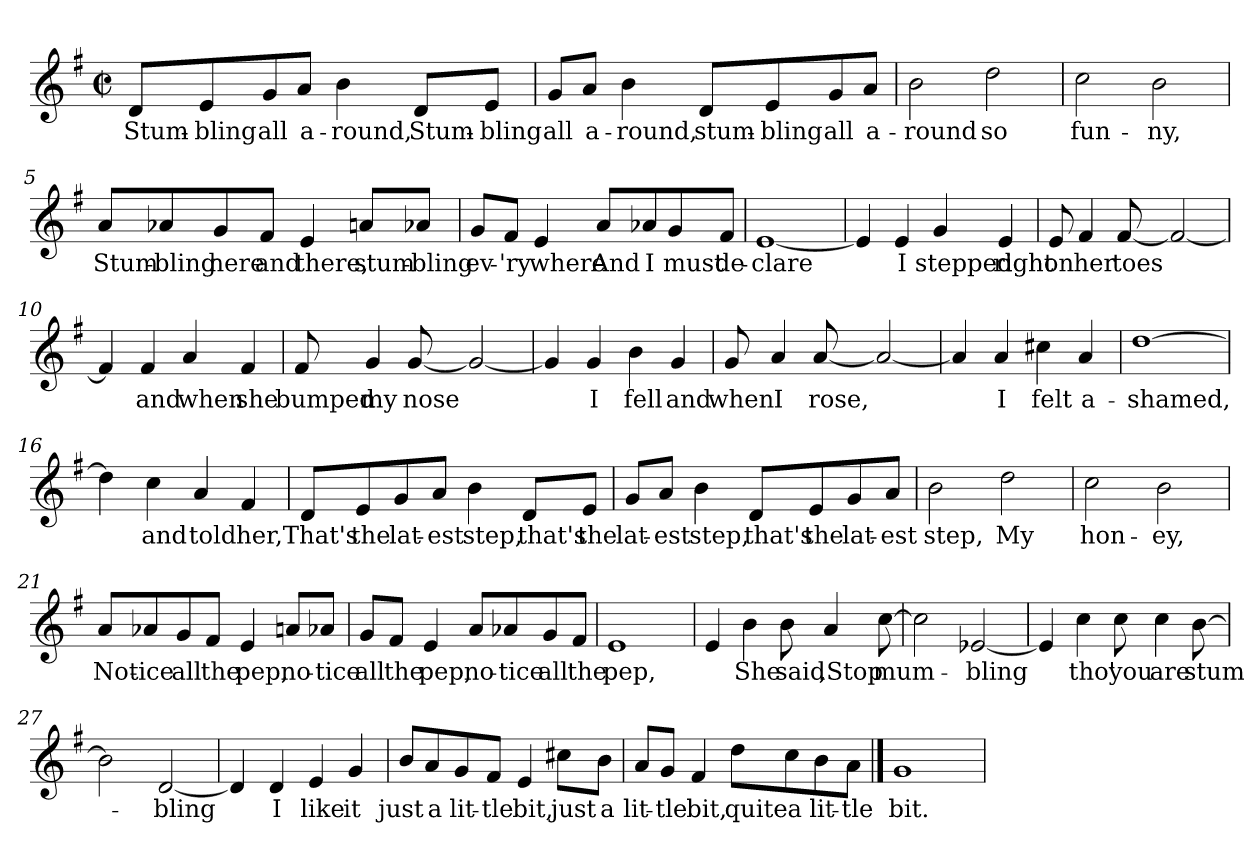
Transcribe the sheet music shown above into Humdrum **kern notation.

**kern	**text
*part1	*part1
*staff1	*staff1
*clefG2	*
*k[f#]	*
*G:	*
*M2/2	*
*met(c|)	*
=1	=1
8d/L	Stum-
8e/	-bling
8g/	all
8a/J	a-
4b\	-round,
8d/L	Stum-
8e/J	-bling
=2	=2
8g/L	all
8a/J	a-
4b\	-round,
8d/L	stum-
8e/	-bling
8g/	all
8a/J	a-
=3	=3
2b\	-round
2dd\	so
=4	=4
2cc\	fun-
2b\	-ny,
!!LO:LB:g=z
=5	=5
8a/L	Stum-
8a-X/	-bling
8g/	here
8f#/J	and
4e/	there,
8an/L	stum-
8a-X/J	-bling
=6	=6
8g/L	ev-
8f#/J	-'ry
4e/	where
8a/L	And
8a-X/	I
8g/	must
8f#/J	de-
=7	=7
[1e	-clare
=8	=8
4e/]	.
4e/	I
4g/	stepped
4e/	right
!!LO:LB:g=z
=9	=9
8e/	on
4f#/	her
[8f#/	toes
2f#/_	.
=10	=10
4f#/]	.
4f#/	and
4a/	when
4f#/	she
=11	=11
8f#/	bumped
4g/	my
[8g/	nose
2g/_	.
=12	=12
4g/]	.
4g/	I
4b\	fell
4g/	and
!!LO:LB:g=z
=13	=13
8g/	when
4a/	I
[8a/	rose,
2a/_	.
=14	=14
4a/]	.
4a/	I
4cc#X\	felt
4a/	a-
=15	=15
[1dd	-shamed,
=16	=16
4dd\]	.
4cc\	and
4a/	told
4f#/	her,
!!LO:LB:g=z
=17	=17
8d/L	That's
8e/	the
8g/	lat-
8a/J	-est
4b\	step,
8d/L	that's
8e/J	the
=18	=18
8g/L	lat-
8a/J	-est
4b\	step,
8d/L	that's
8e/	the
8g/	lat-
8a/J	-est
=19	=19
2b\	step,
2dd\	My
=20	=20
2cc\	hon-
2b\	-ey,
!!LO:LB:g=z
=21	=21
8a/L	Not-
8a-X/	-ice
8g/	all
8f#/J	the
4e/	pep,
8an/L	no-
8a-X/J	-tice
=22	=22
8g/L	all
8f#/J	the
4e/	pep,
8a/L	no-
8a-X/	-tice
8g/	all
8f#/J	the
=23	=23
1e	pep,
=24	=24
4e/	.
4b\	She
8b\	said
4a/	,Stop
[8cc\	mum-
=25	=25
2cc\]	.
[2e-X/	-bling
!!LO:LB:g=z
=26	=26
4e-/]	.
4cc\	tho'
8cc\	you
4cc\	are
[8b\	stum-
=27	=27
2b\]	.
[2d/	-bling
=28	=28
4d/]	.
4d/	I
4e/	like
4g/	it
=29	=29
8b/L	just
8a/	a
8g/	lit-
8f#/J	-tle
4e/	bit,
8cc#X\L	just
8b\J	a
=30	=30
8a/L	lit-
8g/J	-tle
4f#/	bit,
8dd\L	quite
8cc\	a
8b\	lit-
8a\J	-tle
==31	==31
1g	bit.
=	=
*-	*-
